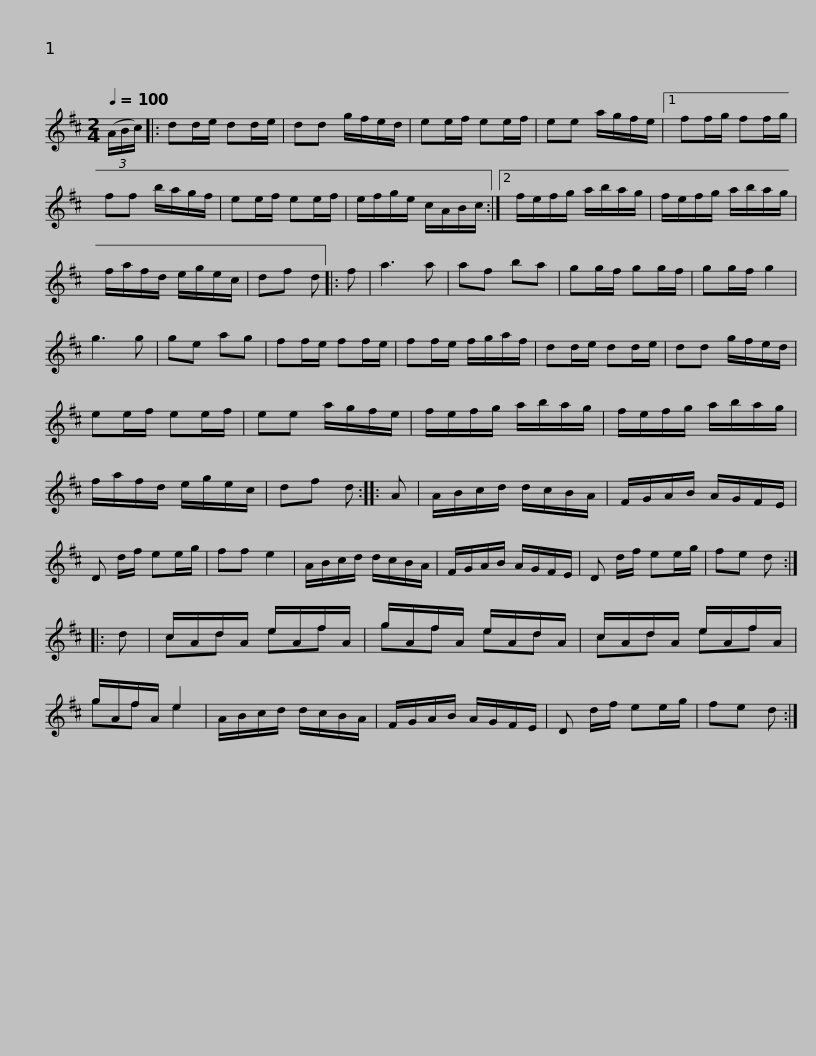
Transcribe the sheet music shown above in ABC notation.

X:1
%%score ( 1 2 )
L:1/8
Q:1/4=100
M:2/4
I:linebreak $
K:none
V:1 treble transpose="8 "
V:2 treble transpose="8 "
V:1
[K:D] (3(A/B/c/) |: dd/e/ dd/e/ | dd g/f/e/d/ | ee/f/ ee/f/ | ee a/g/f/e/ |1 %5
 ff/g/ ff/g/ | ff b/a/g/f/ | ee/f/ ee/f/ |$ e/f/g/e/ c/A/B/c/ :|2 f/e/f/g/ a/b/a/g/ | %10
 f/e/f/g/ a/b/a/g/ | f/a/f/d/ e/g/e/c/ | df d |: f | a3 a | %15
 af ba |$ gg/f/ gg/f/ | gg/f/ g2 | g3 g | ge ag | %20
 ff/e/ ff/e/ | ff/e/ f/g/a/f/ | dd/e/ dd/e/ | dd g/f/e/d/ |$ ee/f/ ee/f/ | %25
 ee a/g/f/e/ | f/e/f/g/ a/b/a/g/ | f/e/f/g/ a/b/a/g/ | f/a/f/d/ e/g/e/c/ | df d :: %30
 A |$ A/B/c/d/ d/c/B/A/ | F/G/A/B/ A/G/F/E/ | D d/f/ ee/g/ | ff e2 | %35
 A/B/c/d/ d/c/B/A/ | F/G/A/B/ A/G/F/E/ | D d/f/ ee/g/ |$ fe d :: d | %40
 c/A/d/A/ e/A/f/A/ | g/A/f/A/ e/A/d/A/ | c/A/d/A/ e/A/f/A/ | g/A/f/A/ e2 | A/B/c/d/ d/c/B/A/ |$ %45
 F/G/A/B/ A/G/F/E/ | D d/f/ ee/g/ | fe d :| %48
V:2
[K:D] x |: x4 | x4 | x4 | x4 |1 %5
 x4 | x4 | x4 |$ x4 :|2 x4 | %10
 x4 | x4 | x3 |: x | x4 | %15
 x4 |$ x4 | x4 | x4 | x4 | %20
 x4 | x4 | x4 | x4 |$ x4 | %25
 x4 | x4 | x4 | x4 | x3 :: %30
 x |$ x4 | x4 | x4 | x4 | %35
 x4 | x4 | x4 |$ x3 :: x | %40
 cd ef | gf ed | cd ef | gf e2 | x4 |$ %45
 x4 | x4 | x3 :| %48
